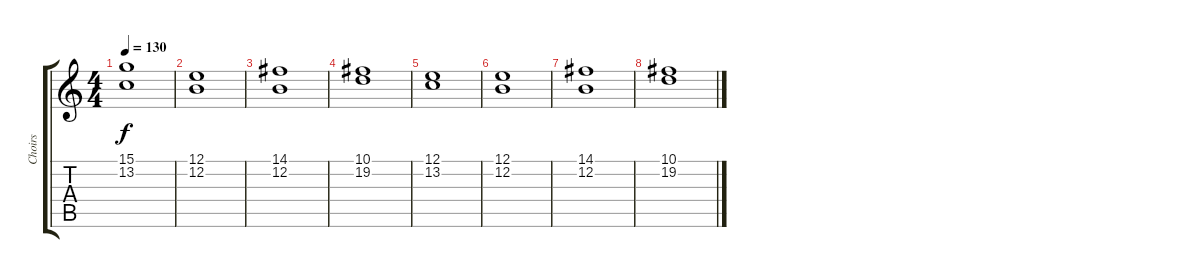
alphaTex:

\track ("Choirs" "Choirs") {instrument choiraahs}
\staff {score tabs}
\tuning (E4 B3 G3 D3 A2 E2) {hide}
\ts (4 4)
\tempo 130
\clef g2
\ks c
(15.1 13.2).1{dy f volume 5} |
(12.1 12.2).1 |
(14.1 12.2).1 |
(10.1 19.2).1 |
(12.1 13.2).1{volume 0} |
(12.1 12.2).1 |
(14.1 12.2).1 |
(10.1 19.2).1
